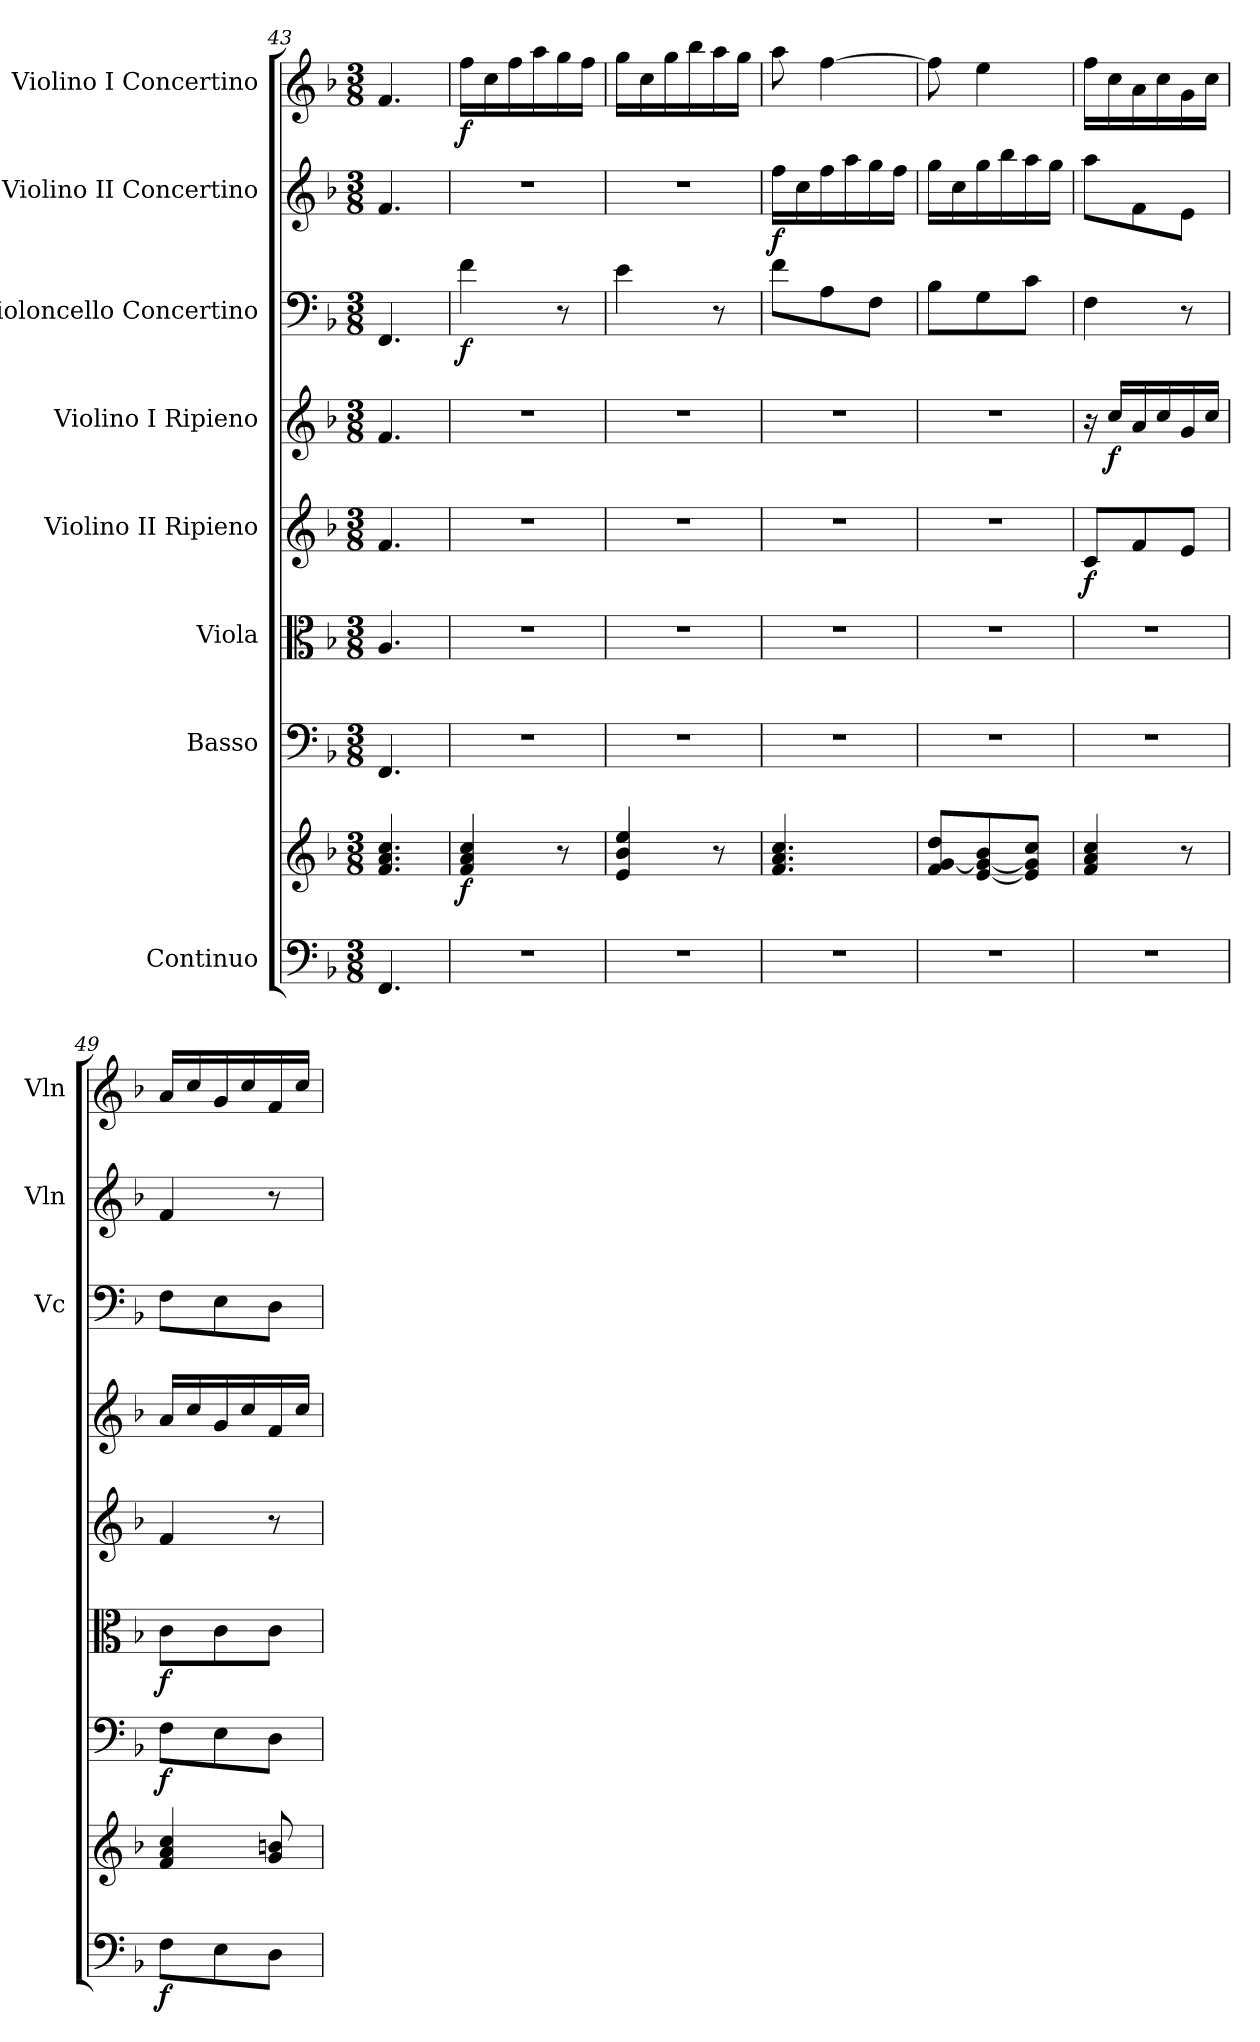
**kern	**kern	**dynam	**kern	**dynam	**kern	**dynam	**kern	**dynam	**kern	**dynam	**kern	**dynam	**kern	**dynam	**kern	**dynam
*part8	*part8	*part8	*part7	*part7	*part6	*part6	*part5	*part5	*part4	*part4	*part3	*part3	*part2	*part2	*part1	*part1
*staff9	*staff8	*staff8/9	*staff7	*staff7	*staff6	*staff6	*staff5	*staff5	*staff4	*staff4	*staff3	*staff3	*staff2	*staff2	*staff1	*staff1
*I"Continuo	*	*	*I"Basso	*	*I"Viola	*	*I"Violino II Ripieno	*	*I"Violino I Ripieno	*	*I"Violoncello Concertino	*	*I"Violino II Concertino	*	*I"Violino I Concertino	*
*	*	*	*	*	*	*	*	*	*	*	*I'Vc	*	*I'Vln	*	*I'Vln	*
*clefF4	*clefG2	*	*clefF4	*	*clefC3	*	*clefG2	*	*clefG2	*	*clefF4	*	*clefG2	*	*clefG2	*
*k[b-]	*k[b-]	*	*k[b-]	*	*k[b-]	*	*k[b-]	*	*k[b-]	*	*k[b-]	*	*k[b-]	*	*k[b-]	*
*M3/8	*M3/8	*	*M3/8	*	*M3/8	*	*M3/8	*	*M3/8	*	*M3/8	*	*M3/8	*	*M3/8	*
=43	=43	=43	=43	=43	=43	=43	=43	=43	=43	=43	=43	=43	=43	=43	=43	=43
4.FF/	4.f/ 4.a/ 4.cc/	.	4.FF/	.	4.A/	.	4.f/	.	4.f/	.	4.FF/	.	4.f/	.	4.f/	.
=44	=44	=44	=44	=44	=44	=44	=44	=44	=44	=44	=44	=44	=44	=44	=44	=44
!	!	!LO:DY:b	!	!	!	!	!	!	!	!	!	!LO:DY:b	!	!	!	!LO:DY:b
4.r	4f/ 4a/ 4cc/	f	4.r	.	4.r	.	4.r	.	4.r	.	4f\	f	4.r	.	16ff\LL	f
.	.	.	.	.	.	.	.	.	.	.	.	.	.	.	16cc\	.
.	.	.	.	.	.	.	.	.	.	.	.	.	.	.	16ff\	.
.	.	.	.	.	.	.	.	.	.	.	.	.	.	.	16aa\	.
.	8r	.	.	.	.	.	.	.	.	.	8r	.	.	.	16gg\	.
.	.	.	.	.	.	.	.	.	.	.	.	.	.	.	16ff\JJ	.
=45	=45	=45	=45	=45	=45	=45	=45	=45	=45	=45	=45	=45	=45	=45	=45	=45
4.r	4e/ 4b-/ 4ee/	.	4.r	.	4.r	.	4.r	.	4.r	.	4e\	.	4.r	.	16gg\LL	.
.	.	.	.	.	.	.	.	.	.	.	.	.	.	.	16cc\	.
.	.	.	.	.	.	.	.	.	.	.	.	.	.	.	16gg\	.
.	.	.	.	.	.	.	.	.	.	.	.	.	.	.	16bb-\	.
.	8r	.	.	.	.	.	.	.	.	.	8r	.	.	.	16aa\	.
.	.	.	.	.	.	.	.	.	.	.	.	.	.	.	16gg\JJ	.
=46	=46	=46	=46	=46	=46	=46	=46	=46	=46	=46	=46	=46	=46	=46	=46	=46
!	!	!	!	!	!	!	!	!	!	!	!	!	!	!LO:DY:b	!	!
4.r	4.f/ 4.a/ 4.cc/	.	4.r	.	4.r	.	4.r	.	4.r	.	8f\L	.	16ff\LL	f	8aa\	.
.	.	.	.	.	.	.	.	.	.	.	.	.	16cc\	.	.	.
.	.	.	.	.	.	.	.	.	.	.	8A\	.	16ff\	.	[4ff\	.
.	.	.	.	.	.	.	.	.	.	.	.	.	16aa\	.	.	.
.	.	.	.	.	.	.	.	.	.	.	8F\J	.	16gg\	.	.	.
.	.	.	.	.	.	.	.	.	.	.	.	.	16ff\JJ	.	.	.
=47	=47	=47	=47	=47	=47	=47	=47	=47	=47	=47	=47	=47	=47	=47	=47	=47
4.r	8f/ [8g/ 8dd/L	.	4.r	.	4.r	.	4.r	.	4.r	.	8B-\L	.	16gg\LL	.	8ff\]	.
.	.	.	.	.	.	.	.	.	.	.	.	.	16cc\	.	.	.
.	[8e/ 8g_/ 8b-/	.	.	.	.	.	.	.	.	.	8G\	.	16gg\	.	4ee\	.
.	.	.	.	.	.	.	.	.	.	.	.	.	16bb-\	.	.	.
.	8e]/ 8g]/ 8cc/J	.	.	.	.	.	.	.	.	.	8c\J	.	16aa\	.	.	.
.	.	.	.	.	.	.	.	.	.	.	.	.	16gg\JJ	.	.	.
=48	=48	=48	=48	=48	=48	=48	=48	=48	=48	=48	=48	=48	=48	=48	=48	=48
!	!	!	!	!	!	!	!	!LO:DY:b	!	!	!	!	!	!	!	!
4.r	4f/ 4a/ 4cc/	.	4.r	.	4.r	.	8c/L	f	16r	.	4F\	.	8aa\L	.	16ff\LL	.
!	!	!	!	!	!	!	!	!	!	!LO:DY:b	!	!	!	!	!	!
.	.	.	.	.	.	.	.	.	16cc/LL	f	.	.	.	.	16cc\	.
.	.	.	.	.	.	.	8f/	.	16a/	.	.	.	8f\	.	16a\	.
.	.	.	.	.	.	.	.	.	16cc/	.	.	.	.	.	16cc\	.
.	8r	.	.	.	.	.	8e/J	.	16g/	.	8r	.	8e\J	.	16g\	.
.	.	.	.	.	.	.	.	.	16cc/JJ	.	.	.	.	.	16cc\JJ	.
=49	=49	=49	=49	=49	=49	=49	=49	=49	=49	=49	=49	=49	=49	=49	=49	=49
!	!	!LO:DY:b=2	!	!LO:DY:b	!	!LO:DY:b	!	!	!	!	!	!	!	!	!	!
8F\L	4f/ 4a/ 4cc/	f	8F\L	f	8c\L	f	4f/	.	16a/LL	.	8F\L	.	4f/	.	16a/LL	.
.	.	.	.	.	.	.	.	.	16cc/	.	.	.	.	.	16cc/	.
8E\	.	.	8E\	.	8c\	.	.	.	16g/	.	8E\	.	.	.	16g/	.
.	.	.	.	.	.	.	.	.	16cc/	.	.	.	.	.	16cc/	.
8D\J	8g/ 8bn/	.	8D\J	.	8c\J	.	8r	.	16f/	.	8D\J	.	8r	.	16f/	.
.	.	.	.	.	.	.	.	.	16cc/JJ	.	.	.	.	.	16cc/JJ	.
=	=	=	=	=	=	=	=	=	=	=	=	=	=	=	=	=
*-	*-	*-	*-	*-	*-	*-	*-	*-	*-	*-	*-	*-	*-	*-	*-	*-
